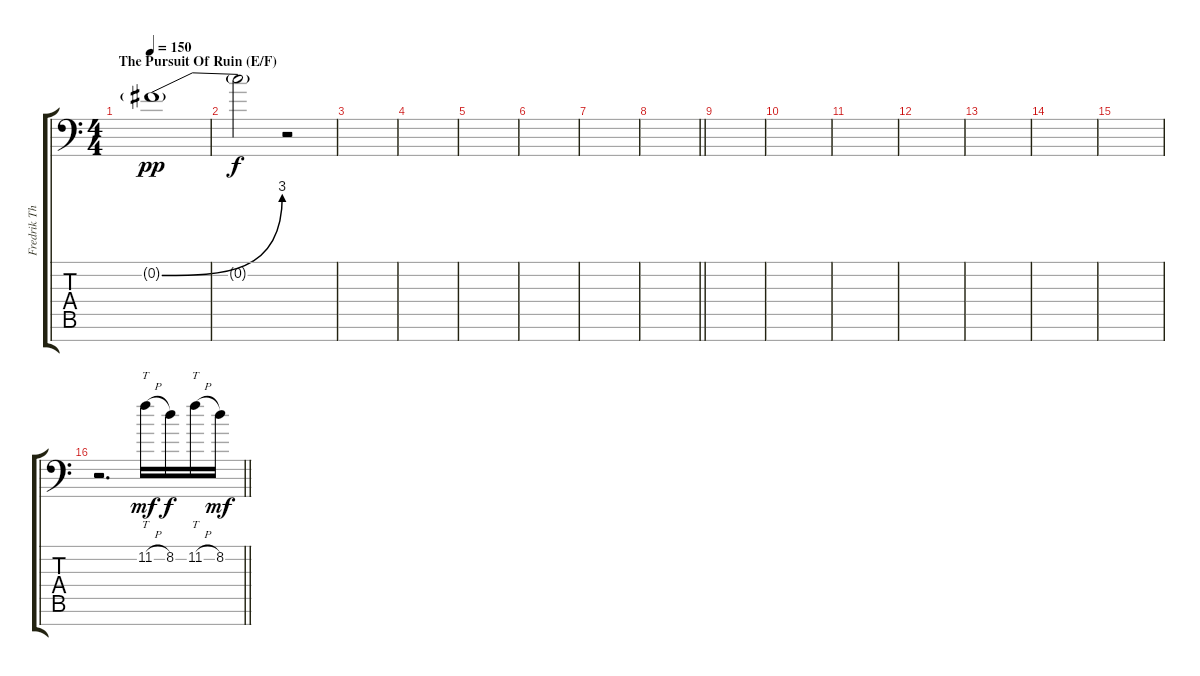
\track ("Fredrik Thordendal (8 string Guitar in F" "Fredrik Th") {instrument distortionguitar}
\staff {score tabs}
\tuning (Bb3 Gb3 Db3 Ab2 Eb2 B1 F1) {hide}
\ts (4 4)
\section ("" "The Pursuit Of Ruin (E/F)")
\tempo 150
\clef f4
\ks c
0.2{be (bend 0 0 60 12) g}.1{dy pp volume 14} |
0.2{t}.2{dy f} r.2 |
|
|
|
|
|
\barLineRight lightlight
|
|
|
|
|
|
|
|
\barLineRight lightlight
r.2{d volume 9} 11.2{h}.16{tt dy mf volume 12 balance 9 instrument overdrivenguitar} 8.2.16{dy f} 11.2{h}.16{tt} 8.2.16{dy mf}
